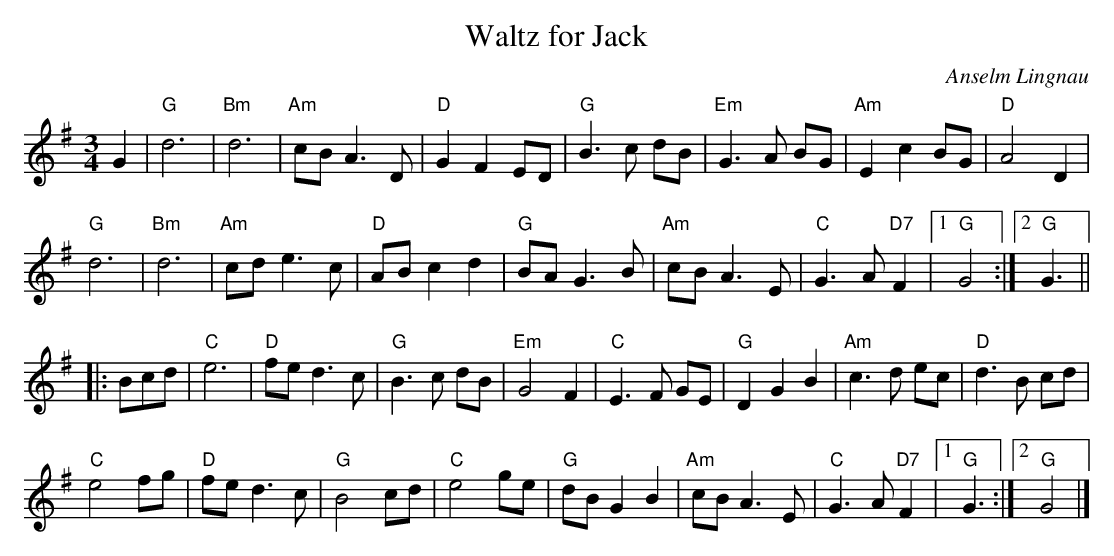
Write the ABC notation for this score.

X:1
T:Waltz for Jack
C:Anselm Lingnau
M:3/4
L:1/4
K:G
G|"G"d3|"Bm"d3|"Am"c/B/ A>D|"D"G F E/D/|\
  "G"B>c d/B/|"Em"G>A B/G/|"Am"E c B/G/|"D"A2 D|
  "G"d3|"Bm"d3|"Am"c/d/ e>c|"D"A/B/ cd|\
  "G"B/A/ G>B|"Am"c/B/ A>E|"C"G>A "D7"F|1 "G"G2:|2 "G"G3/2||
|:B/c/d/|"C"e3|"D"f/e/ d>c|"G"B>c d/B/|"Em"G2 F|\
  "C"E>F G/E/|"G"DGB|"Am"c>d e/c/|"D"d>B c/d/|
  "C"e2 f/g/|"D"f/e/ d>c|"G"B2 c/d/|"C"e2 g/e/|\
  "G"d/B/ GB|"Am"c/B/ A>E|"C"G>A "D7"F|1 "G"G3/2:|2 "G"G2|]
